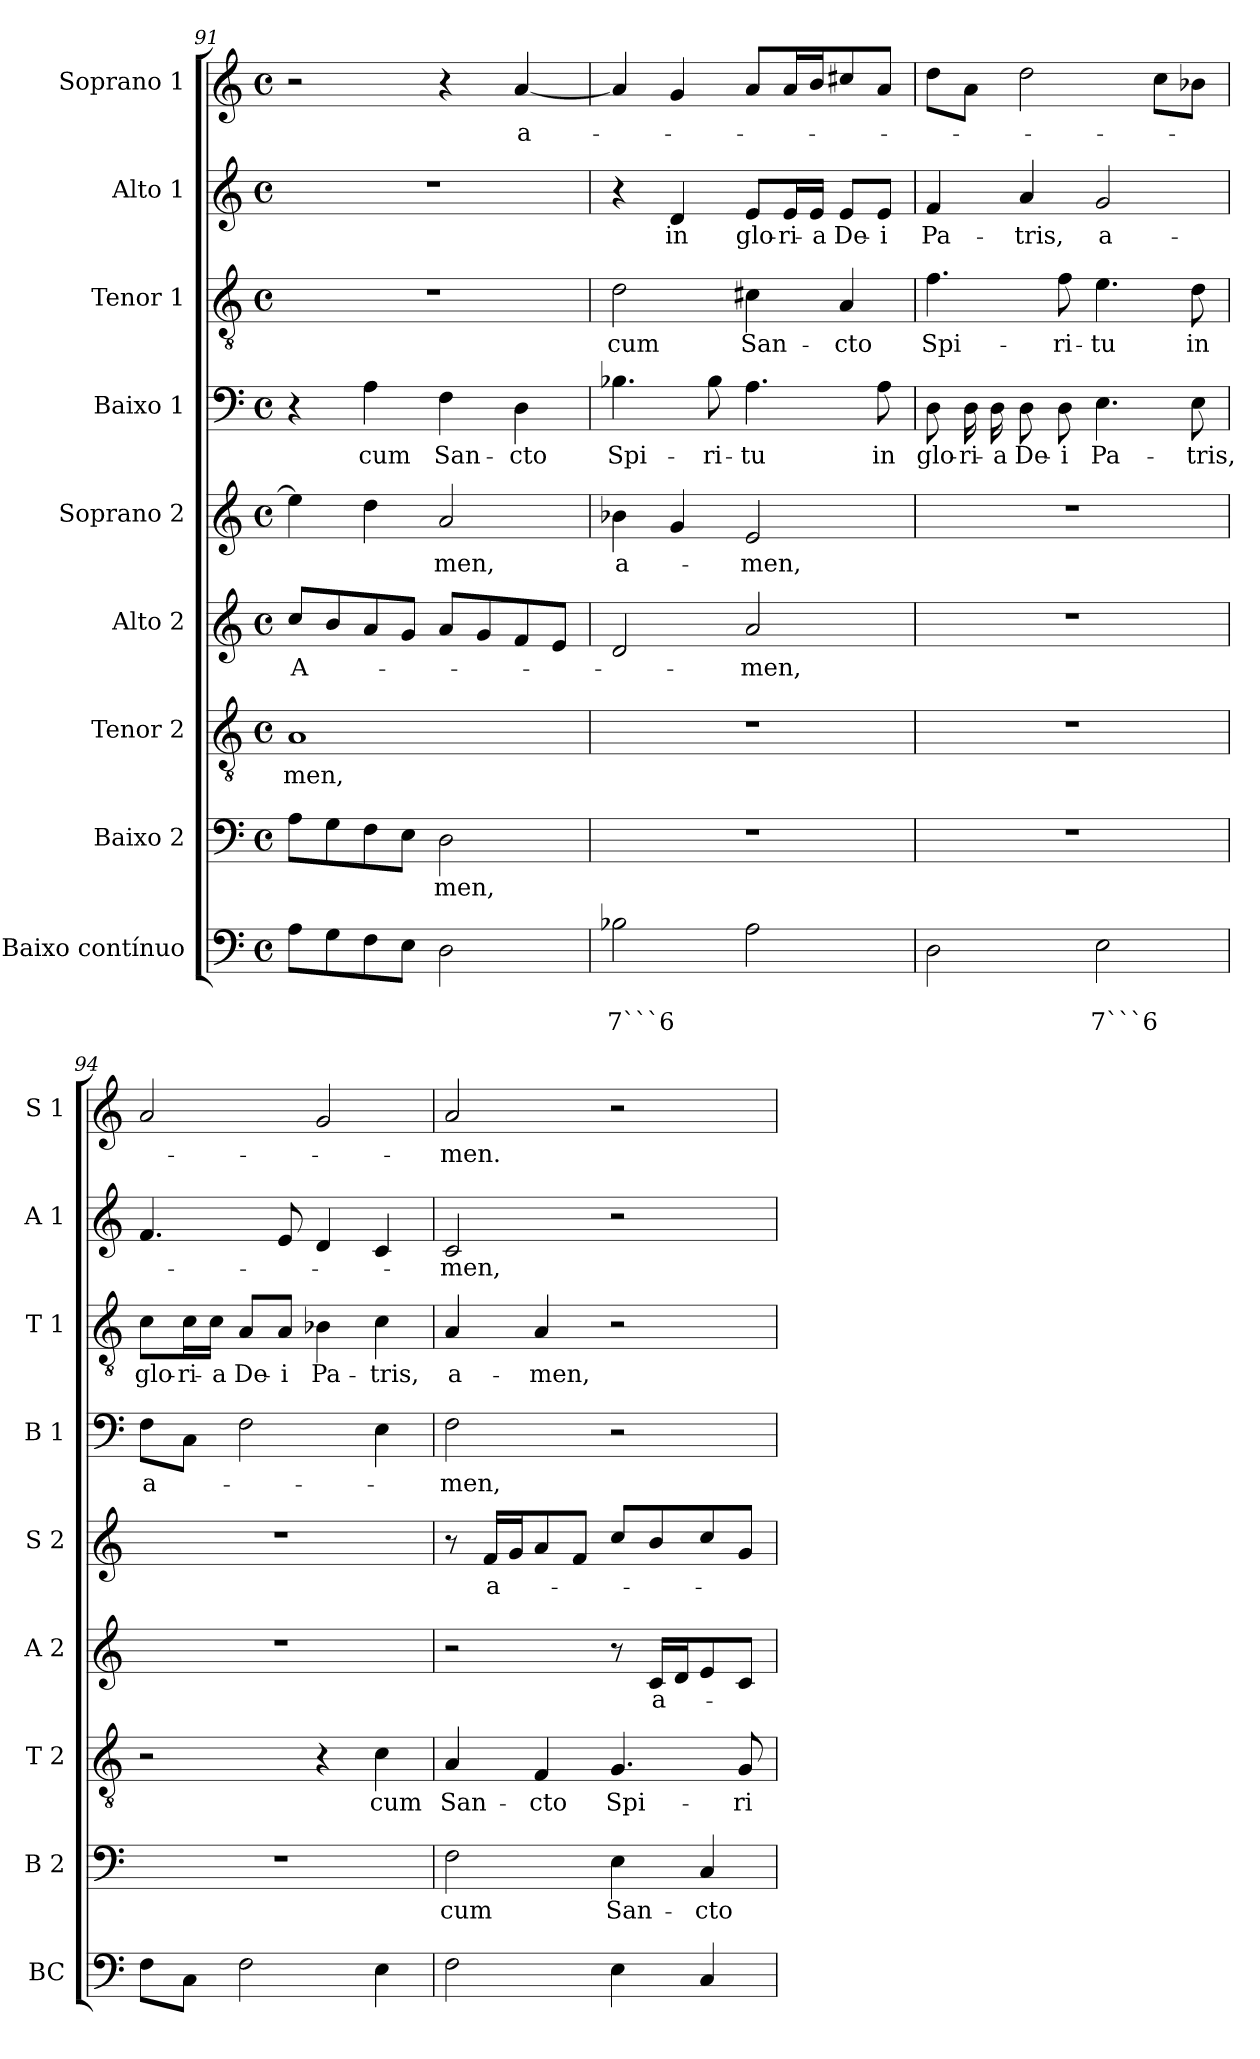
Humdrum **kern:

**kern	**text	**text	**kern	**text	**kern	**text	**kern	**text	**kern	**text	**kern	**text	**kern	**text	**kern	**text	**kern	**text
*part9	*part9	*part9	*part8	*part8	*part7	*part7	*part6	*part6	*part5	*part5	*part4	*part4	*part3	*part3	*part2	*part2	*part1	*part1
*staff9	*staff9	*staff9	*staff8	*staff8	*staff7	*staff7	*staff6	*staff6	*staff5	*staff5	*staff4	*staff4	*staff3	*staff3	*staff2	*staff2	*staff1	*staff1
*I"Baixo contínuo	*	*	*I"Baixo 2	*	*I"Tenor 2	*	*I"Alto 2	*	*I"Soprano 2	*	*I"Baixo 1	*	*I"Tenor 1	*	*I"Alto 1	*	*I"Soprano 1	*
*I'BC	*	*	*I'B 2	*	*I'T 2	*	*I'A 2	*	*I'S 2	*	*I'B 1	*	*I'T 1	*	*I'A 1	*	*I'S 1	*
*clefF4	*	*	*clefF4	*	*clefGv2	*	*clefG2	*	*clefG2	*	*clefF4	*	*clefGv2	*	*clefG2	*	*clefG2	*
*k[]	*	*	*k[]	*	*k[]	*	*k[]	*	*k[]	*	*k[]	*	*k[]	*	*k[]	*	*k[]	*
*C:	*	*	*C:	*	*C:	*	*C:	*	*C:	*	*C:	*	*C:	*	*C:	*	*C:	*
*M4/4	*	*	*M4/4	*	*M4/4	*	*M4/4	*	*M4/4	*	*M4/4	*	*M4/4	*	*M4/4	*	*M4/4	*
*met(c)	*	*	*met(c)	*	*met(c)	*	*met(c)	*	*met(c)	*	*met(c)	*	*met(c)	*	*met(c)	*	*met(c)	*
=91	=91	=91	=91	=91	=91	=91	=91	=91	=91	=91	=91	=91	=91	=91	=91	=91	=91	=91
!	!	!	!	!	!	!LO:LY:b	!	!LO:LY:b	!	!	!	!	!	!	!	!	!	!
8A\L	.	.	8A\L	.	1A	-men,	8cc/L	A-	4ee\]	.	4r	.	1r	.	1r	.	2r	.
8G\	.	.	8G\	.	.	.	8b/	.	.	.	.	.	.	.	.	.	.	.
!	!	!	!	!	!	!	!	!	!	!	!	!LO:LY:b	!	!	!	!	!	!
8F\	.	.	8F\	.	.	.	8a/	.	4dd\	.	4A\	cum	.	.	.	.	.	.
8E\J	.	.	8E\J	.	.	.	8g/J	.	.	.	.	.	.	.	.	.	.	.
!	!	!	!	!LO:LY:b	!	!	!	!	!	!LO:LY:b	!	!LO:LY:b	!	!	!	!	!	!
2D\	.	.	2D\	-men,	.	.	8a/L	.	2a/	-men,	4F\	San-	.	.	.	.	4r	.
.	.	.	.	.	.	.	8g/	.	.	.	.	.	.	.	.	.	.	.
!	!	!	!	!	!	!	!	!	!	!	!	!LO:LY:b	!	!	!	!	!	!LO:LY:b
.	.	.	.	.	.	.	8f/	.	.	.	4D\	-cto	.	.	.	.	[4a/	a-
.	.	.	.	.	.	.	8e/J	.	.	.	.	.	.	.	.	.	.	.
=92	=92	=92	=92	=92	=92	=92	=92	=92	=92	=92	=92	=92	=92	=92	=92	=92	=92	=92
!	!	!LO:LY:b	!	!	!	!	!	!	!	!LO:LY:b	!	!LO:LY:b	!	!LO:LY:b	!	!	!	!
2B-X\	.	7```6	1r	.	1r	.	2d/	.	4b-X\	a-	4.B-X\	Spi-	2d\	cum	4r	.	4a/]	.
!	!	!	!	!	!	!	!	!	!	!	!	!	!	!	!	!LO:LY:b	!	!
.	.	.	.	.	.	.	.	.	4g/	.	.	.	.	.	4d/	in	4g/	.
!	!	!	!	!	!	!	!	!	!	!	!	!LO:LY:b	!	!	!	!	!	!
.	.	.	.	.	.	.	.	.	.	.	8B-\	-ri-	.	.	.	.	.	.
!	!	!	!	!	!	!	!	!LO:LY:b	!	!LO:LY:b	!	!LO:LY:b	!	!LO:LY:b	!	!LO:LY:b	!	!
2A\	.	.	.	.	.	.	2a/	-men,	2e/	-men,	4.A\	-tu	4c#X\	San-	8e/L	glo-	8a/L	.
!	!	!	!	!	!	!	!	!	!	!	!	!	!	!	!	!LO:LY:b	!	!
.	.	.	.	.	.	.	.	.	.	.	.	.	.	.	16e/L	-ri-	16a/L	.
!	!	!	!	!	!	!	!	!	!	!	!	!	!	!	!	!LO:LY:b	!	!
.	.	.	.	.	.	.	.	.	.	.	.	.	.	.	16e/JJ	-a	16b/J	.
!	!	!	!	!	!	!	!	!	!	!	!	!	!	!LO:LY:b	!	!LO:LY:b	!	!
.	.	.	.	.	.	.	.	.	.	.	.	.	4A/	-cto	8e/L	De-	8cc#X/	.
!	!	!	!	!	!	!	!	!	!	!	!	!LO:LY:b	!	!	!	!LO:LY:b	!	!
.	.	.	.	.	.	.	.	.	.	.	8A\	in	.	.	8e/J	-i	8a/J	.
!!LO:PB:g=z
=93	=93	=93	=93	=93	=93	=93	=93	=93	=93	=93	=93	=93	=93	=93	=93	=93	=93	=93
!	!	!	!	!	!	!	!	!	!	!	!	!LO:LY:b	!	!LO:LY:b	!	!LO:LY:b	!	!
2D\	.	.	1r	.	1r	.	1r	.	1r	.	8D\	glo-	4.f\	Spi-	4f/	Pa-	8dd\L	.
!	!	!	!	!	!	!	!	!	!	!	!	!LO:LY:b	!	!	!	!	!	!
.	.	.	.	.	.	.	.	.	.	.	16D\	-ri-	.	.	.	.	8a\J	.
!	!	!	!	!	!	!	!	!	!	!	!	!LO:LY:b	!	!	!	!	!	!
.	.	.	.	.	.	.	.	.	.	.	16D\	-a	.	.	.	.	.	.
!	!	!	!	!	!	!	!	!	!	!	!	!LO:LY:b	!	!	!	!LO:LY:b	!	!
.	.	.	.	.	.	.	.	.	.	.	8D\	De-	.	.	4a/	-tris,	2dd\	.
!	!	!	!	!	!	!	!	!	!	!	!	!LO:LY:b	!	!LO:LY:b	!	!	!	!
.	.	.	.	.	.	.	.	.	.	.	8D\	-i	8f\	-ri-	.	.	.	.
!	!	!LO:LY:b	!	!	!	!	!	!	!	!	!	!LO:LY:b	!	!LO:LY:b	!	!LO:LY:b	!	!
2E\	.	7```6	.	.	.	.	.	.	.	.	4.E\	Pa-	4.e\	-tu	2g/	a-	.	.
.	.	.	.	.	.	.	.	.	.	.	.	.	.	.	.	.	8cc\L	.
!	!	!	!	!	!	!	!	!	!	!	!	!LO:LY:b	!	!LO:LY:b	!	!	!	!
.	.	.	.	.	.	.	.	.	.	.	8E\	-tris,	8d\	in	.	.	8b-X\J	.
=94	=94	=94	=94	=94	=94	=94	=94	=94	=94	=94	=94	=94	=94	=94	=94	=94	=94	=94
!	!	!	!	!	!	!	!	!	!	!	!	!LO:LY:b	!	!LO:LY:b	!	!	!	!
8F\L	.	.	1r	.	2r	.	1r	.	1r	.	8F\L	a-	8c\L	glo-	4.f/	.	2a/	.
!	!	!	!	!	!	!	!	!	!	!	!	!	!	!LO:LY:b	!	!	!	!
8C\J	.	.	.	.	.	.	.	.	.	.	8C\J	.	16c\L	-ri-	.	.	.	.
!	!	!	!	!	!	!	!	!	!	!	!	!	!	!LO:LY:b	!	!	!	!
.	.	.	.	.	.	.	.	.	.	.	.	.	16c\JJ	-a	.	.	.	.
!	!	!	!	!	!	!	!	!	!	!	!	!	!	!LO:LY:b	!	!	!	!
2F\	.	.	.	.	.	.	.	.	.	.	2F\	.	8A/L	De-	.	.	.	.
!	!	!	!	!	!	!	!	!	!	!	!	!	!	!LO:LY:b	!	!	!	!
.	.	.	.	.	.	.	.	.	.	.	.	.	8A/J	-i	8e/	.	.	.
!	!	!	!	!	!	!	!	!	!	!	!	!	!	!LO:LY:b	!	!	!	!
.	.	.	.	.	4r	.	.	.	.	.	.	.	4B-X\	Pa-	4d/	.	2g/	.
!	!	!	!	!	!	!LO:LY:b	!	!	!	!	!	!	!	!LO:LY:b	!	!	!	!
4E\	.	.	.	.	4c\	cum	.	.	.	.	4E\	.	4c\	-tris,	4c/	.	.	.
=95	=95	=95	=95	=95	=95	=95	=95	=95	=95	=95	=95	=95	=95	=95	=95	=95	=95	=95
!	!	!	!	!LO:LY:b	!	!LO:LY:b	!	!	!	!	!	!LO:LY:b	!	!LO:LY:b	!	!LO:LY:b	!	!LO:LY:b
2F\	.	.	2F\	cum	4A/	San-	2r	.	8r	.	2F\	-men,	4A/	a-	2c/	-men,	2a/	-men.
!	!	!	!	!	!	!	!	!	!	!LO:LY:b	!	!	!	!	!	!	!	!
.	.	.	.	.	.	.	.	.	16f/LL	a-	.	.	.	.	.	.	.	.
.	.	.	.	.	.	.	.	.	16g/J	.	.	.	.	.	.	.	.	.
!	!	!	!	!	!	!LO:LY:b	!	!	!	!	!	!	!	!LO:LY:b	!	!	!	!
.	.	.	.	.	4F/	-cto	.	.	8a/	.	.	.	4A/	-men,	.	.	.	.
.	.	.	.	.	.	.	.	.	8f/J	.	.	.	.	.	.	.	.	.
!	!	!	!	!LO:LY:b	!	!LO:LY:b	!	!	!	!	!	!	!	!	!	!	!	!
4E\	.	.	4E\	San-	4.G/	Spi-	8r	.	8cc/L	.	2r	.	2r	.	2r	.	2r	.
!	!	!	!	!	!	!	!	!LO:LY:b	!	!	!	!	!	!	!	!	!	!
.	.	.	.	.	.	.	16c/LL	a-	8b/	.	.	.	.	.	.	.	.	.
.	.	.	.	.	.	.	16d/J	.	.	.	.	.	.	.	.	.	.	.
!	!	!	!	!LO:LY:b	!	!	!	!	!	!	!	!	!	!	!	!	!	!
4C/	.	.	4C/	-cto	.	.	8e/	.	8cc/	.	.	.	.	.	.	.	.	.
!	!	!	!	!	!	!LO:LY:b	!	!	!	!	!	!	!	!	!	!	!	!
.	.	.	.	.	8G/	-ri-	8c/J	.	8g/J	.	.	.	.	.	.	.	.	.
=	=	=	=	=	=	=	=	=	=	=	=	=	=	=	=	=	=	=
*-	*-	*-	*-	*-	*-	*-	*-	*-	*-	*-	*-	*-	*-	*-	*-	*-	*-	*-
